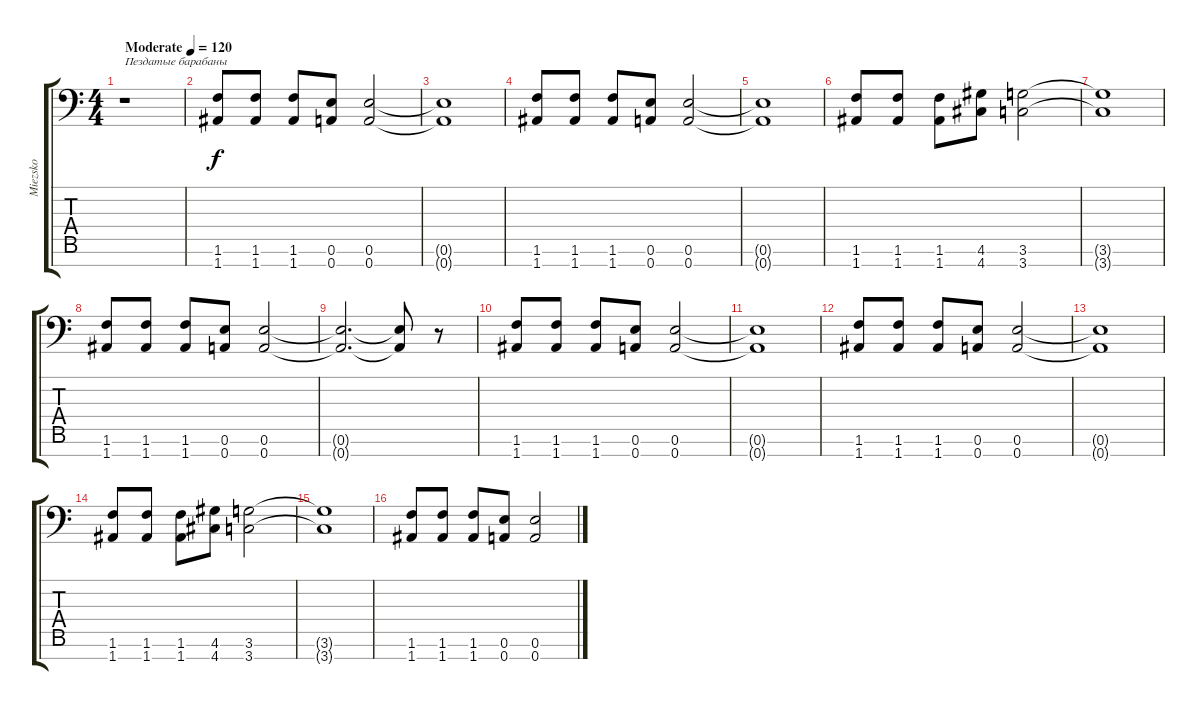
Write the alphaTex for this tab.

\track ("Miezsko" "Miezsko") {instrument distortionguitar}
\staff {score tabs}
\tuning (E4 B3 G3 D3 A2 E2 A1) {hide}
\ts (4 4)
\tempo (120 "Moderate")
\clef f4
\ks c
r.1{txt "Пездатые барабаны" dy f instrument distortionguitar} |
(1.6 1.7).8 (1.6 1.7).8 (1.6 1.7).8 (0.6 0.7).8 (0.6 0.7).2 |
(0.6{t} 0.7{t}).1 |
(1.6 1.7).8 (1.6 1.7).8 (1.6 1.7).8 (0.6 0.7).8 (0.6 0.7).2 |
(0.6{t} 0.7{t}).1 |
(1.6 1.7).8 (1.6 1.7).8 (1.6 1.7).8 (4.6 4.7).8 (3.6 3.7).2 |
(3.6{t} 3.7{t}).1 |
(1.6 1.7).8 (1.6 1.7).8 (1.6 1.7).8 (0.6 0.7).8 (0.6 0.7).2 |
(0.6{t} 0.7{t}).2{d} (0.6{t} 0.7{t}).8 r.8 |
(1.6 1.7).8 (1.6 1.7).8 (1.6 1.7).8 (0.6 0.7).8 (0.6 0.7).2 |
(0.6{t} 0.7{t}).1 |
(1.6 1.7).8 (1.6 1.7).8 (1.6 1.7).8 (0.6 0.7).8 (0.6 0.7).2 |
(0.6{t} 0.7{t}).1 |
(1.6 1.7).8 (1.6 1.7).8 (1.6 1.7).8 (4.6 4.7).8 (3.6 3.7).2 |
(3.6{t} 3.7{t}).1 |
(1.6 1.7).8 (1.6 1.7).8 (1.6 1.7).8 (0.6 0.7).8 (0.6 0.7).2
